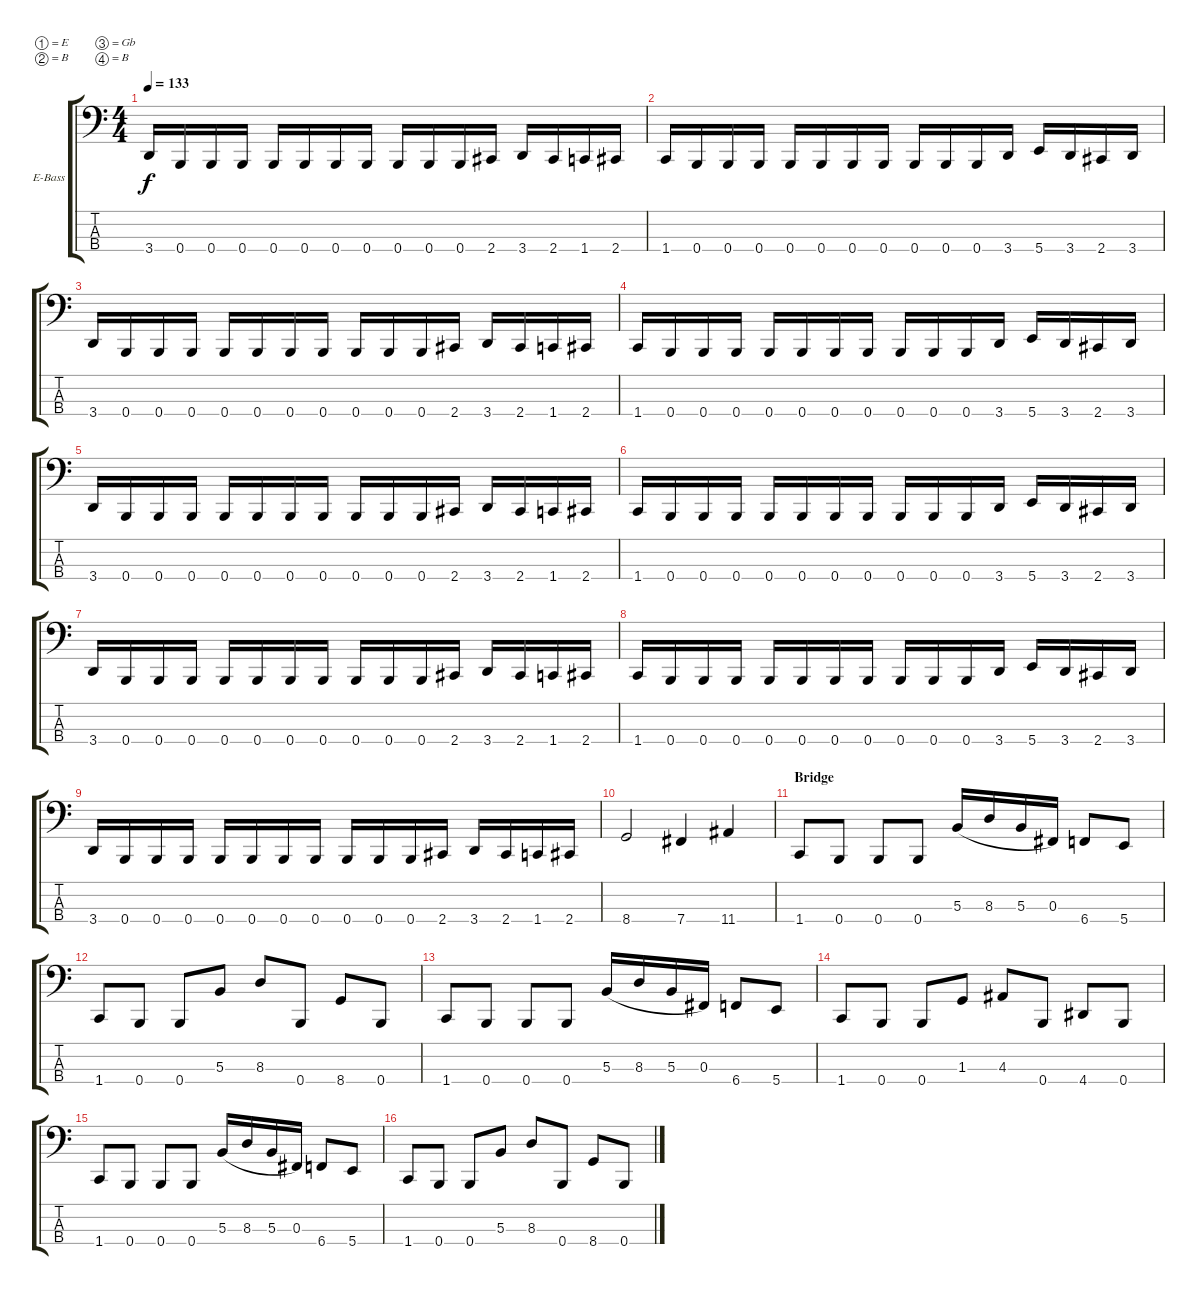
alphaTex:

\bracketExtendMode groupsimilarinstruments
\firstSystemTrackNameOrientation horizontal
\otherSystemsTrackNameOrientation horizontal
\track ("Electric Bass" "E-Bass") {instrument electricbassfinger}
\staff {score tabs}
\tuning (E2 B1 Gb1 B0)
\ts (4 4)
\tempo 133
\clef f4
\ks c
3.4.16{dy f} 0.4.16 0.4.16 0.4.16 0.4.16 0.4.16 0.4.16 0.4.16 0.4.16 0.4.16 0.4.16 2.4.16 3.4.16 2.4.16 1.4.16 2.4.16 |
1.4.16 0.4.16 0.4.16 0.4.16 0.4.16 0.4.16 0.4.16 0.4.16 0.4.16 0.4.16 0.4.16 3.4.16 5.4.16 3.4.16 2.4.16 3.4.16 |
3.4.16 0.4.16 0.4.16 0.4.16 0.4.16 0.4.16 0.4.16 0.4.16 0.4.16 0.4.16 0.4.16 2.4.16 3.4.16 2.4.16 1.4.16 2.4.16 |
1.4.16 0.4.16 0.4.16 0.4.16 0.4.16 0.4.16 0.4.16 0.4.16 0.4.16 0.4.16 0.4.16 3.4.16 5.4.16 3.4.16 2.4.16 3.4.16 |
3.4.16 0.4.16 0.4.16 0.4.16 0.4.16 0.4.16 0.4.16 0.4.16 0.4.16 0.4.16 0.4.16 2.4.16 3.4.16 2.4.16 1.4.16 2.4.16 |
1.4.16 0.4.16 0.4.16 0.4.16 0.4.16 0.4.16 0.4.16 0.4.16 0.4.16 0.4.16 0.4.16 3.4.16 5.4.16 3.4.16 2.4.16 3.4.16 |
3.4.16 0.4.16 0.4.16 0.4.16 0.4.16 0.4.16 0.4.16 0.4.16 0.4.16 0.4.16 0.4.16 2.4.16 3.4.16 2.4.16 1.4.16 2.4.16 |
1.4.16 0.4.16 0.4.16 0.4.16 0.4.16 0.4.16 0.4.16 0.4.16 0.4.16 0.4.16 0.4.16 3.4.16 5.4.16 3.4.16 2.4.16 3.4.16 |
3.4.16 0.4.16 0.4.16 0.4.16 0.4.16 0.4.16 0.4.16 0.4.16 0.4.16 0.4.16 0.4.16 2.4.16 3.4.16 2.4.16 1.4.16 2.4.16 |
8.4.2 7.4.4 11.4.4 |
\section ("" "Bridge")
1.4.8 0.4.8 0.4.8 0.4.8 5.3.16{legatoorigin} 8.3.16{legatoorigin} 5.3.16{legatoorigin} 0.3.16 6.4.8 5.4.8 |
1.4.8 0.4.8 0.4.8 5.3.8 8.3.8 0.4.8 8.4.8 0.4.8 |
1.4.8 0.4.8 0.4.8 0.4.8 5.3.16{legatoorigin} 8.3.16{legatoorigin} 5.3.16{legatoorigin} 0.3.16 6.4.8 5.4.8 |
1.4.8 0.4.8 0.4.8 1.3.8 4.3.8 0.4.8 4.4.8 0.4.8 |
1.4.8 0.4.8 0.4.8 0.4.8 5.3.16{legatoorigin} 8.3.16{legatoorigin} 5.3.16{legatoorigin} 0.3.16 6.4.8 5.4.8 |
1.4.8 0.4.8 0.4.8 5.3.8 8.3.8 0.4.8 8.4.8 0.4.8
